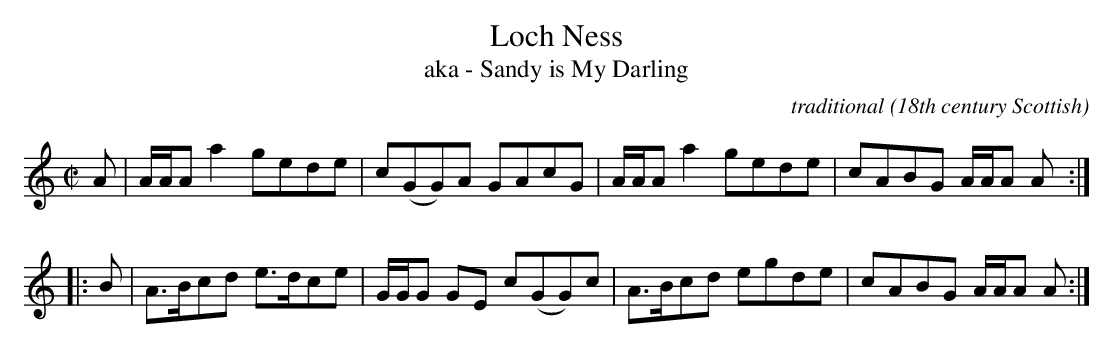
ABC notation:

X:1
T:Loch Ness
T:aka - Sandy is My Darling
C:traditional
O:18th century Scottish
L:1/8
M:C|
K:Aminor
A|A/A/A a2 gede|c(GG)A GAcG|A/A/A a2 gede|cABG A/A/A A:|
|:B|A>Bcd e>dce|G/G/G GE c(GG)c|A>Bcd egde|cABG A/A/A A:|
